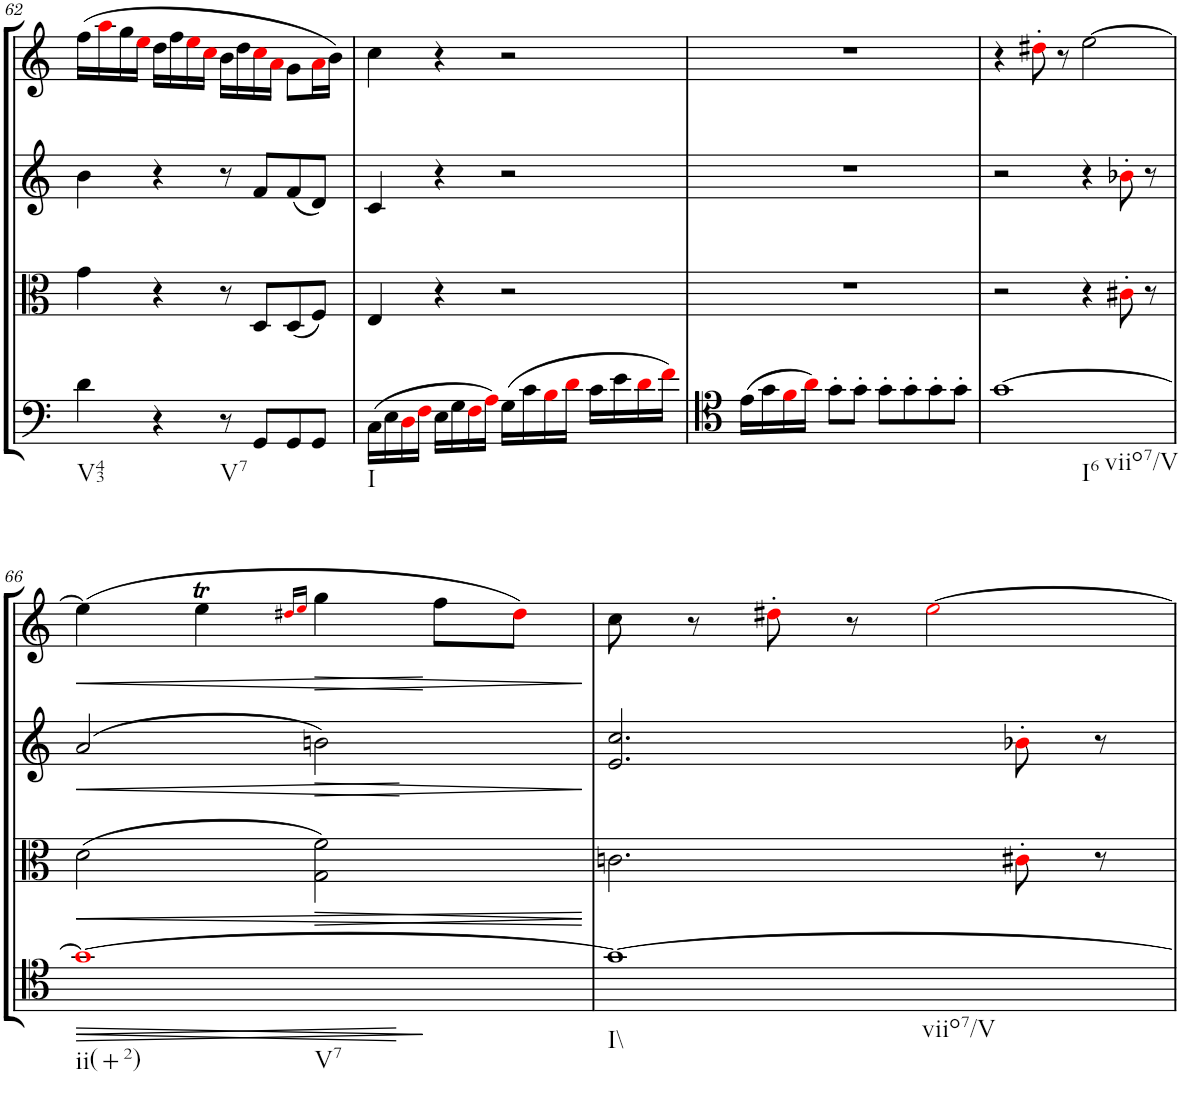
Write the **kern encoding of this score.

**kern	**dynam	**kern	**dynam	**kern	**dynam	**kern	**dynam
*part4	*part4	*part3	*part3	*part2	*part2	*part1	*part1
*staff4	*staff4	*staff3	*staff3	*staff2	*staff2	*staff1	*staff1
*I"Cello	*	*I"Viola	*	*I"2nd Violin	*	*I"1st Violin	*
*	*	*I'Vla	*	*I'Vln	*	*I'Vln	*
!!LO:PB:g=z
*clefF4	*	*clefC3	*	*clefG2	*	*clefG2	*
*k[]	*	*k[]	*	*k[]	*	*k[]	*
*M4/4	*	*M4/4	*	*M4/4	*	*M4/4	*
*met(c)	*	*met(c)	*	*met(c)	*	*met(c)	*
=62	=62	=62	=62	=62	=62	=62	=62
!LO:TX:b:t=V43	!	!	!	!	!	!	!
4d\	.	4g\	.	4b\	.	(16ff\LL	.
.	.	.	.	.	.	16aai\	.
.	.	.	.	.	.	16gg\	.
.	.	.	.	.	.	16eei\JJ	.
4r	.	4r	.	4r	.	16dd\LL	.
.	.	.	.	.	.	16ff\	.
.	.	.	.	.	.	16eei\	.
.	.	.	.	.	.	16cci\JJ	.
!LO:TX:b:t=V7	!	!	!	!	!	!	!
8r	.	8r	.	8r	.	16b\LL	.
.	.	.	.	.	.	16dd\	.
8GG/L	.	8D/L	.	8f/L	.	16cci\	.
.	.	.	.	.	.	16ai\JJ	.
8GG/	.	(8D/	.	(8f/	.	8g\L	.
8GG/J	.	8F/J)	.	8d/J)	.	16ai\L	.
.	.	.	.	.	.	16b\JJ)	.
=63	=63	=63	=63	=63	=63	=63	=63
!LO:TX:b:t=I	!	!	!	!	!	!	!
(16C\LL	.	4E/	.	4c/	.	4cc\	.
16E\	.	.	.	.	.	.	.
16Di\	.	.	.	.	.	.	.
16Fi\JJ	.	.	.	.	.	.	.
16E\LL	.	4r	.	4r	.	4r	.
16G\	.	.	.	.	.	.	.
16Fi\	.	.	.	.	.	.	.
16Ai\JJ)	.	.	.	.	.	.	.
(16G\LL	.	2r	.	2r	.	2r	.
16c\	.	.	.	.	.	.	.
16Bi\	.	.	.	.	.	.	.
16di\JJ	.	.	.	.	.	.	.
16c\LL	.	.	.	.	.	.	.
16e\	.	.	.	.	.	.	.
16di\	.	.	.	.	.	.	.
16fi\JJ)	.	.	.	.	.	.	.
=64	=64	=64	=64	=64	=64	=64	=64
(16e\LL	.	1r	.	1r	.	1r	.
16g\	.	.	.	.	.	.	.
16fi\	.	.	.	.	.	.	.
16ai\JJ)	.	.	.	.	.	.	.
8g'\L	.	.	.	.	.	.	.
8g'\J	.	.	.	.	.	.	.
8g'\L	.	.	.	.	.	.	.
8g'\	.	.	.	.	.	.	.
8g'\	.	.	.	.	.	.	.
8g'\J	.	.	.	.	.	.	.
=65	=65	=65	=65	=65	=65	=65	=65
!LO:TX:b:t=I6	!	!	!	!	!	!	!
!LO:TX:b:t=viio7/V	!	!	!	!	!	!	!
[1g	.	2r	.	2r	.	4r	.
.	.	.	.	.	.	8dd#X'i\	.
.	.	.	.	.	.	8r	.
.	.	4r	.	4r	.	[2ee\	.
.	.	8c#X'i\	.	8b-X'i\	.	.	.
.	.	8r	.	8r	.	.	.
!!LO:LB:g=z
=66	=66	=66	=66	=66	=66	=66	=66
!LO:TX:b:t=ii(+2)	!	!	!	!	!	!	!
!LO:TX:b:t=V7	!	!	!	!	!	!	!
!	!LO:HP:b	!	!	!	!	!	!
!	!LO:HP:n=1:b	!	!LO:HP:b	!	!LO:HP:b	!	!LO:HP:b
1gi_	> <	(2d\	<	(2a/	<	(4ee\]	<
.	.	.	.	.	.	4eet\	.
.	.	.	.	.	.	16qdd#Xi/LL	.
.	.	.	.	.	.	16qeei/JJ	.
!	!	!	!LO:HP:b	!	!LO:HP:b	!	!
.	.	2G\ 2f\)	>	2bn\)	>	4gg\	.
.	.	.	.	.	.	8ff\L	[
.	.	.	.	.	.	8dd#i\J)	.
.	]	.	[ ]	.	[ ]	.	.
=67	=67	=67	=67	=67	=67	=67	=67
!LO:TX:b:t=I\\	!	!	!	!	!	!	!
!LO:TX:b:t=viio7/V	!	!	!	!	!	!	!
1g_	.	2.cn\	.	2.e/ 2.cc/	.	8cc\	.
.	.	.	.	.	.	8r	.
.	.	.	.	.	.	8dd#X'i\	.
.	.	.	.	.	.	8r	.
.	.	.	.	.	.	[2eei\	.
.	.	8c#X'i\	.	8b-X'i\	.	.	.
.	.	8r	.	8r	.	.	.
.	[	.	.	.	.	.	.
=	=	=	=	=	=	=	=
*-	*-	*-	*-	*-	*-	*-	*-
